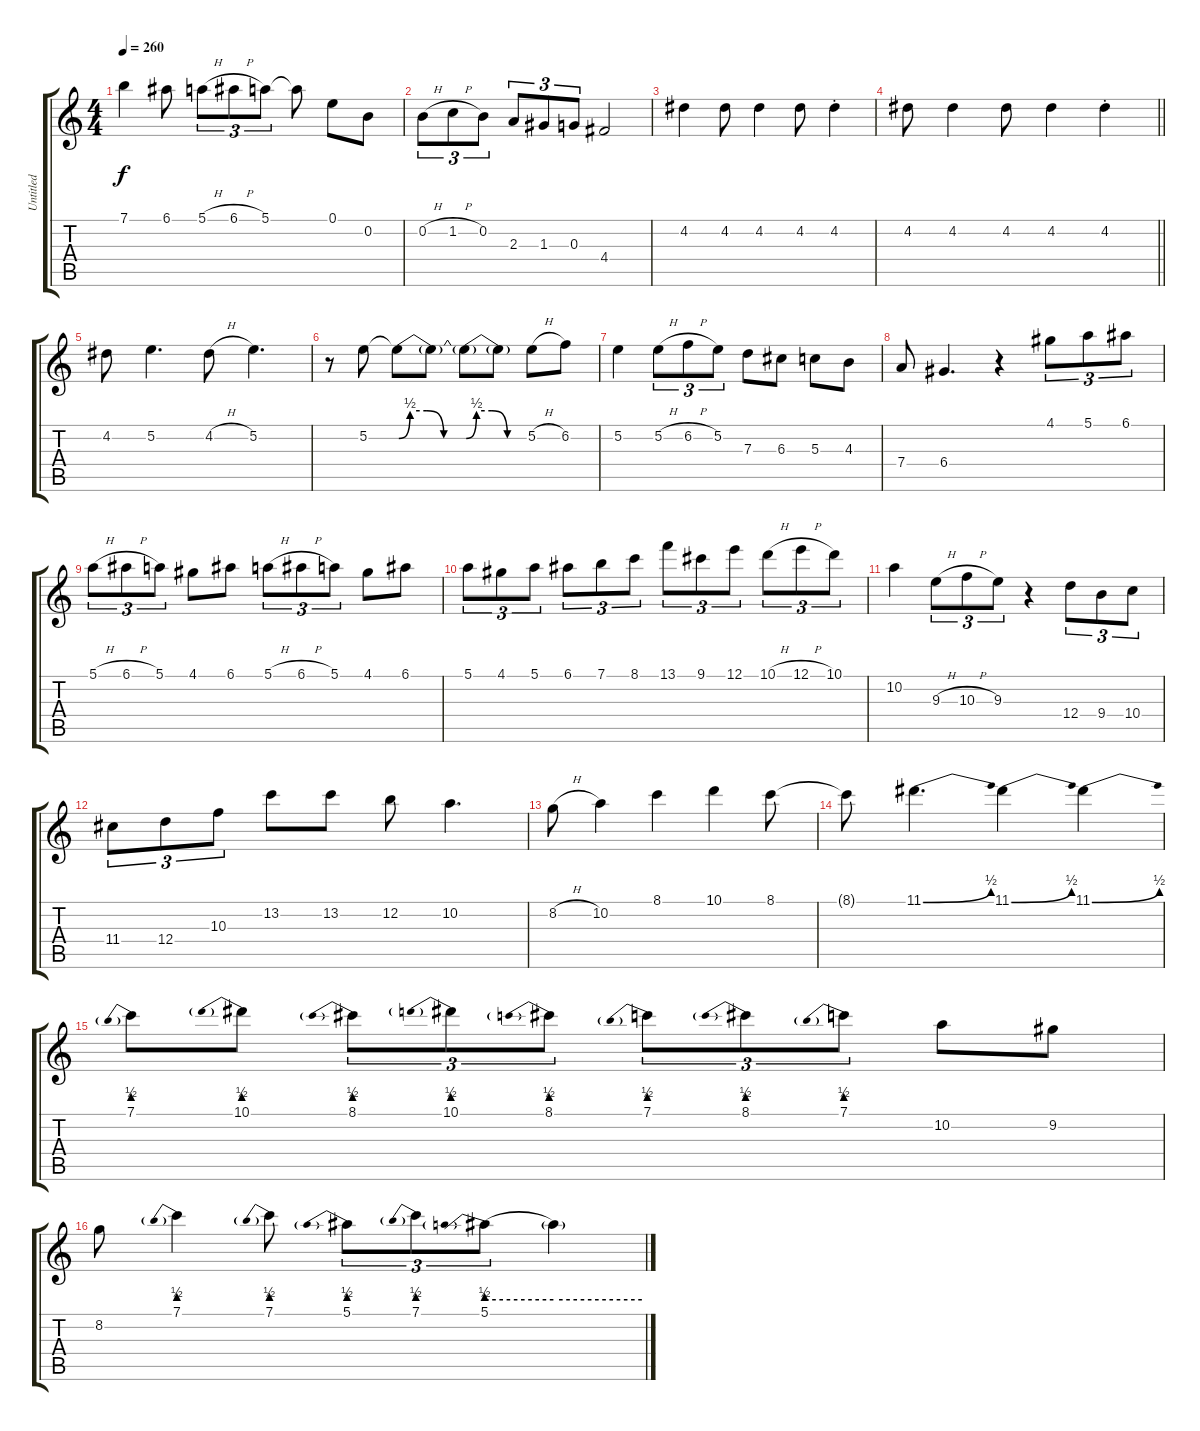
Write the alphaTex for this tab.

\track ("Untitled" "Untitled") {instrument acousticguitarsteel}
\staff {score tabs}
\tuning (E4 B3 G3 D3 A2 E2) {hide}
\ts (4 4)
\tempo 260
\clef g2
\ks c
7.1.4{dy f} 6.1.8 5.1{h}.8{tu (3 2)} 6.1{h}.8{tu (3 2)} 5.1.8{tu (3 2)} 5.1{t}.8 0.1.8 0.2.8 |
0.2{h}.8{tu (3 2)} 1.2{h}.8{tu (3 2)} 0.2.8{tu (3 2)} 2.3.8{tu (3 2)} 1.3.8{tu (3 2)} 0.3.8{tu (3 2)} 4.4.2 |
4.2.4 4.2.8 4.2.4 4.2.8 4.2{st}.4 |
\barLineRight lightlight
4.2.8 4.2.4 4.2.8 4.2.4 4.2{st}.4 |
4.2.8 5.2.4{d} 4.2{h}.8 5.2.4{d} |
r.8 5.2.8 5.2{be (custom 0 0 10 2 25 2 40 0 60 0) t}.8 5.2{t}.8 5.2{be (custom 0 0 10 2 25 2 40 0 60 0) t}.8 5.2{t}.8 5.2{h}.8 6.2.8 |
5.2.4 5.2{h}.8{tu (3 2)} 6.2{h}.8{tu (3 2)} 5.2.8{tu (3 2)} 7.3.8 6.3.8 5.3.8 4.3.8 |
7.4.8 6.4.4{d} r.4 4.1.8{tu (3 2)} 5.1.8{tu (3 2)} 6.1.8{tu (3 2)} |
5.1{h}.8{tu (3 2)} 6.1{h}.8{tu (3 2)} 5.1.8{tu (3 2)} 4.1.8 6.1.8 5.1{h}.8{tu (3 2)} 6.1{h}.8{tu (3 2)} 5.1.8{tu (3 2)} 4.1.8 6.1.8 |
5.1.8{tu (3 2)} 4.1.8{tu (3 2)} 5.1.8{tu (3 2)} 6.1.8{tu (3 2)} 7.1.8{tu (3 2)} 8.1.8{tu (3 2)} 13.1.8{tu (3 2)} 9.1.8{tu (3 2)} 12.1.8{tu (3 2)} 10.1{h}.8{tu (3 2)} 12.1{h}.8{tu (3 2)} 10.1.8{tu (3 2)} |
10.2.4 9.3{h}.8{tu (3 2)} 10.3{h}.8{tu (3 2)} 9.3.8{tu (3 2)} r.4 12.4.8{tu (3 2)} 9.4.8{tu (3 2)} 10.4.8{tu (3 2)} |
11.4.8{tu (3 2)} 12.4.8{tu (3 2)} 10.3.8{tu (3 2)} 13.2.8 13.2.8 12.2.8 10.2.4{d} |
8.2{h}.8 10.2.4 8.1.4 10.1.4 8.1.8 |
8.1{t}.8 11.1{be (bend 0 0 60 2)}.4{d} 11.1{be (bend 0 0 60 2)}.4 11.1{be (bend 0 0 60 2)}.4 |
7.1{be (prebend 0 2 60 2)}.8 10.1{be (prebend 0 2 60 2)}.8 8.1{be (prebend 0 2 60 2)}.8{tu (3 2)} 10.1{be (prebend 0 2 60 2)}.8{tu (3 2)} 8.1{be (prebend 0 2 60 2)}.8{tu (3 2)} 7.1{be (prebend 0 2 60 2)}.8{tu (3 2)} 8.1{be (prebend 0 2 60 2)}.8{tu (3 2)} 7.1{be (prebend 0 2 60 2)}.8{tu (3 2)} 10.2.8 9.2.8 |
8.2.8 7.1{be (prebend 0 2 60 2)}.4 7.1{be (prebend 0 2 60 2)}.8 5.1{be (prebend 0 2 60 2)}.8{tu (3 2)} 7.1{be (prebend 0 2 60 2)}.8{tu (3 2)} 5.1{be (prebend 0 2 60 2)}.8{tu (3 2)} 5.1{be (hold 0 2 60 2) t}.4
